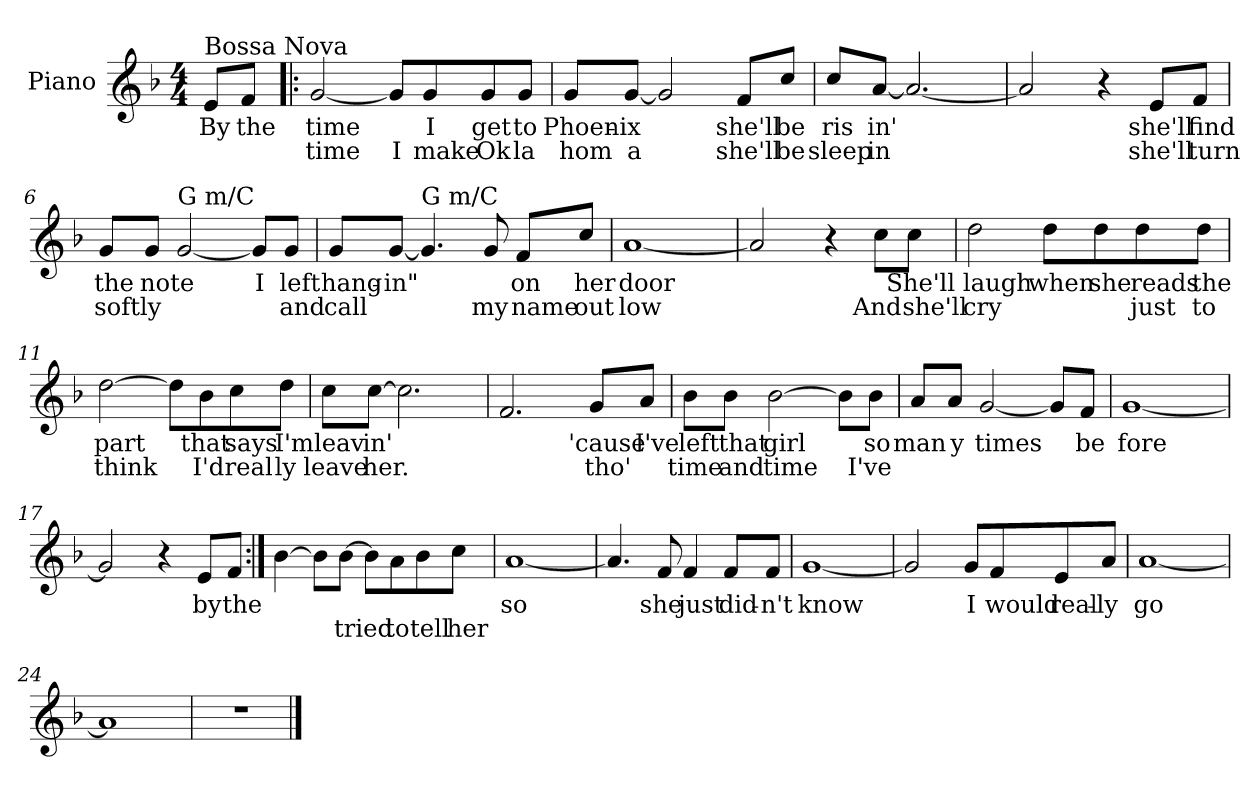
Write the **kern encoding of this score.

**kern	**text	**text
*part1	*part1	*part1
*staff1	*staff1	*staff1
*I"Piano	*	*
*I'Pno	*	*
*clefG2	*	*
*k[b-]	*	*
*F:	*	*
*M4/4	*	*
=1	=1	=1
!LO:TX:a:t=Bossa Nova	!	!
8e/L	By	.
8f/J	the	.
=2!|:	=2!|:	=2!|:
[2g/	time	time
8g/L]	.	I
8g/	I	make
8g/	get	Ok
8g/J	to	la
=3	=3	=3
8g/L	Phoen-	hom
[8g/J	-ix	a
2g/]	.	.
8f/L	she'll	she'll
8cc/J	be	be
=4	=4	=4
8cc/L	-ris	sleep
[8a/J	in'	in
2.a/_	.	.
!!LO:LB:g=z
=5	=5	=5
2a/]	.	.
4r	.	.
8e/L	she'll	she'll
8f/J	find	turn
=6	=6	=6
8g/L	the	soft
8g/J	note	ly
!LO:TX:a:t=G m/C	!	!
[2g/	.	.
8g/L]	I	.
8g/J	left	and
=7	=7	=7
8g/L	hang-	call
[8g/J	-in"	.
!LO:TX:a:t=G m/C	!	!
4.g/]	.	.
8g/	.	my
8f/L	on	name
8cc/J	her	out
=8	=8	=8
[1a	door	low
=9	=9	=9
2a/]	.	.
4r	.	.
8cc\L	.	And
8cc\J	She'll	she'll
!!LO:LB:g=z
=10	=10	=10
2dd\	laugh	cry
8dd\L	when	.
8dd\	she	.
8dd\	reads	just
8dd\J	the	to
=11	=11	=11
[2dd\	part	think
8dd\L]	.	.
8b-\	that	I'd
8cc\	says	real
8dd\J	I'm	ly
=12	=12	=12
8cc\L	leav	leave
[8cc\J	in'	her.
2.cc\]	.	.
=13	=13	=13
2.f/	.	.
8g/L	'cause	tho'
8a/J	I've	.
!!LO:LB:g=z
=14	=14	=14
8b-\L	left	time
8b-\J	that	and
[2b-\	girl	time
8b-\L]	.	.
8b-\J	so	I've
=15	=15	=15
8a/L	man	.
8a/J	y	.
[2g/	times	.
8g/L]	.	.
8f/J	be	.
=16	=16	=16
[1g	fore	.
=17	=17	=17
2g/]	.	.
4r	.	.
8e/L	by	.
8f/J	the	.
=18:|!	=18:|!	=18:|!
[4b-\	.	.
8b-\L]	.	.
[8b-\J	.	tried
8b-\L]	.	.
8a\	.	to
8b-\	.	tell
8cc\J	.	her
!!LO:LB:g=z
=19	=19	=19
[1a	so	.
=20	=20	=20
4.a/]	.	.
8f/	she	.
4f/	just	.
8f/L	did-	.
8f/J	-n't	.
=21	=21	=21
[1g	know	.
=22	=22	=22
2g/]	.	.
8g/L	I	.
8f/	would	.
8e/	real-	.
8a/J	-ly	.
=23	=23	=23
[1a	go	.
=24	=24	=24
1a]	.	.
=25	=25	=25
1r	.	.
==	==	==
*-	*-	*-
